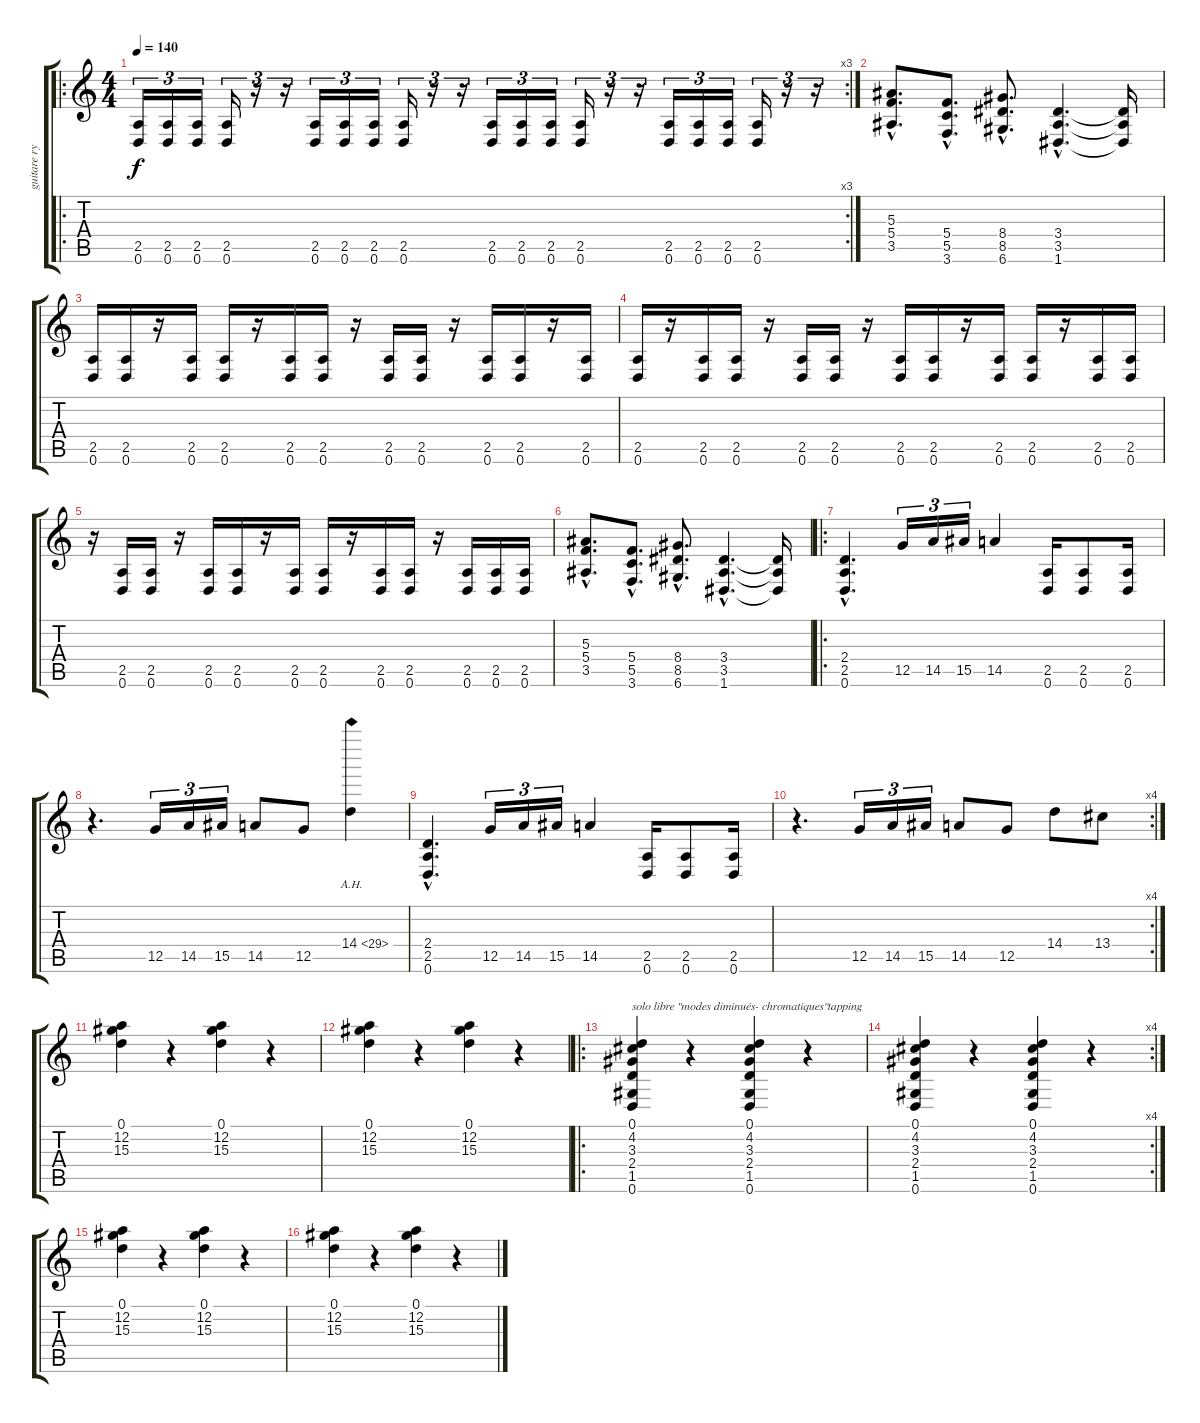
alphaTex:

\track ("guitare rytmique" "guitare ry") {instrument distortionguitar}
\staff {score tabs}
\tuning (D4 A3 F3 C3 G2 D2) {hide}
\ro
\rc 3
\ts (4 4)
\tempo 140
\clef g2
\ks c
(2.5 0.6).16{tu (3 2) dy f} (2.5 0.6).16{tu (3 2)} (2.5 0.6).16{tu (3 2)} (2.5 0.6).16{tu (3 2)} r.16{tu (3 2)} r.16{tu (3 2)} (2.5 0.6).16{tu (3 2)} (2.5 0.6).16{tu (3 2)} (2.5 0.6).16{tu (3 2)} (2.5 0.6).16{tu (3 2)} r.16{tu (3 2)} r.16{tu (3 2)} (2.5 0.6).16{tu (3 2)} (2.5 0.6).16{tu (3 2)} (2.5 0.6).16{tu (3 2)} (2.5 0.6).16{tu (3 2)} r.16{tu (3 2)} r.16{tu (3 2)} (2.5 0.6).16{tu (3 2)} (2.5 0.6).16{tu (3 2)} (2.5 0.6).16{tu (3 2)} (2.5 0.6).16{tu (3 2)} r.16{tu (3 2)} r.16{tu (3 2)} |
(5.3{hac} 5.4{hac} 3.5{hac}).8{d} (5.4{hac} 5.5{hac} 3.6{hac}).8{d} (8.4{hac} 8.5{hac} 6.6{hac}).8{d} (3.4{hac} 3.5{hac} 1.6{hac}).4{d} (3.4{t} 3.5{t} 1.6{t}).16 |
(2.5 0.6).16 (2.5 0.6).16 r.16 (2.5 0.6).16 (2.5 0.6).16 r.16 (2.5 0.6).16 (2.5 0.6).16 r.16 (2.5 0.6).16 (2.5 0.6).16 r.16 (2.5 0.6).16 (2.5 0.6).16 r.16 (2.5 0.6).16 |
(2.5 0.6).16 r.16 (2.5 0.6).16 (2.5 0.6).16 r.16 (2.5 0.6).16 (2.5 0.6).16 r.16 (2.5 0.6).16 (2.5 0.6).16 r.16 (2.5 0.6).16 (2.5 0.6).16 r.16 (2.5 0.6).16 (2.5 0.6).16 |
r.16 (2.5 0.6).16 (2.5 0.6).16 r.16 (2.5 0.6).16 (2.5 0.6).16 r.16 (2.5 0.6).16 (2.5 0.6).16 r.16 (2.5 0.6).16 (2.5 0.6).16 r.16 (2.5 0.6).16 (2.5 0.6).16 (2.5 0.6).16 |
(5.3{hac} 5.4{hac} 3.5{hac}).8{d} (5.4{hac} 5.5{hac} 3.6{hac}).8{d} (8.4{hac} 8.5{hac} 6.6{hac}).8{d} (3.4{hac} 3.5{hac} 1.6{hac}).4{d} (3.4{t} 3.5{t} 1.6{t}).16 |
\ro
(2.4{hac} 2.5{hac} 0.6{hac}).4{d} 12.5.16{tu (3 2)} 14.5.16{tu (3 2)} 15.5.16{tu (3 2)} 14.5.4 (2.5 0.6).16 (2.5 0.6).8 (2.5 0.6).16 |
r.4{d} 12.5.16{tu (3 2)} 14.5.16{tu (3 2)} 15.5.16{tu (3 2)} 14.5.8 12.5.8 14.4{ah 15}.4 |
(2.4{hac} 2.5{hac} 0.6{hac}).4{d} 12.5.16{tu (3 2)} 14.5.16{tu (3 2)} 15.5.16{tu (3 2)} 14.5.4 (2.5 0.6).16 (2.5 0.6).8 (2.5 0.6).16 |
\rc 4
r.4{d} 12.5.16{tu (3 2)} 14.5.16{tu (3 2)} 15.5.16{tu (3 2)} 14.5.8 12.5.8 14.4.8 13.4.8 |
(0.1 12.2 15.3).4 r.4 (0.1 12.2 15.3).4 r.4 |
(0.1 12.2 15.3).4 r.4 (0.1 12.2 15.3).4 r.4 |
\ro
(0.1 4.2 3.3 2.4 1.5 0.6).4{txt "solo libre \"modes diminués- chromatiques\"tapping"} r.4 (0.1 4.2 3.3 2.4 1.5 0.6).4 r.4 |
\rc 4
(0.1 4.2 3.3 2.4 1.5 0.6).4 r.4 (0.1 4.2 3.3 2.4 1.5 0.6).4 r.4 |
(0.1 12.2 15.3).4 r.4 (0.1 12.2 15.3).4 r.4 |
(0.1 12.2 15.3).4 r.4 (0.1 12.2 15.3).4 r.4
